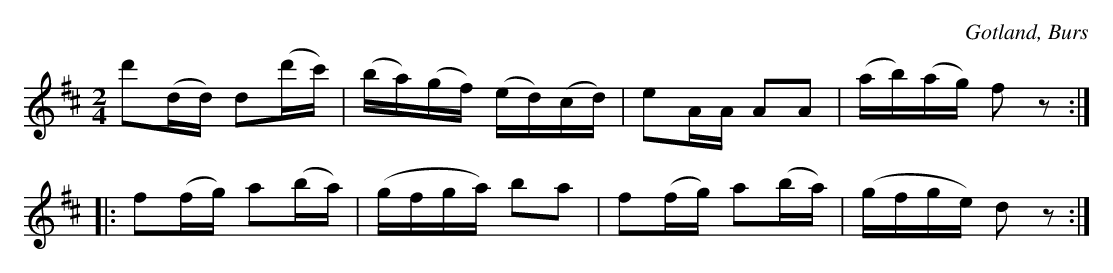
X:1
T:
O:Gotland, Burs
M:2/4
L:1/16
K:D
d'2(dd) d2(d'c')|(ba)(gf) (ed)(cd)|e2AA A2A2|(ab)(ag) f2 z2::
f2(fg) a2(ba)|(gfga) b2a2|f2(fg) a2(ba)|(gfge) d2 z2:|
